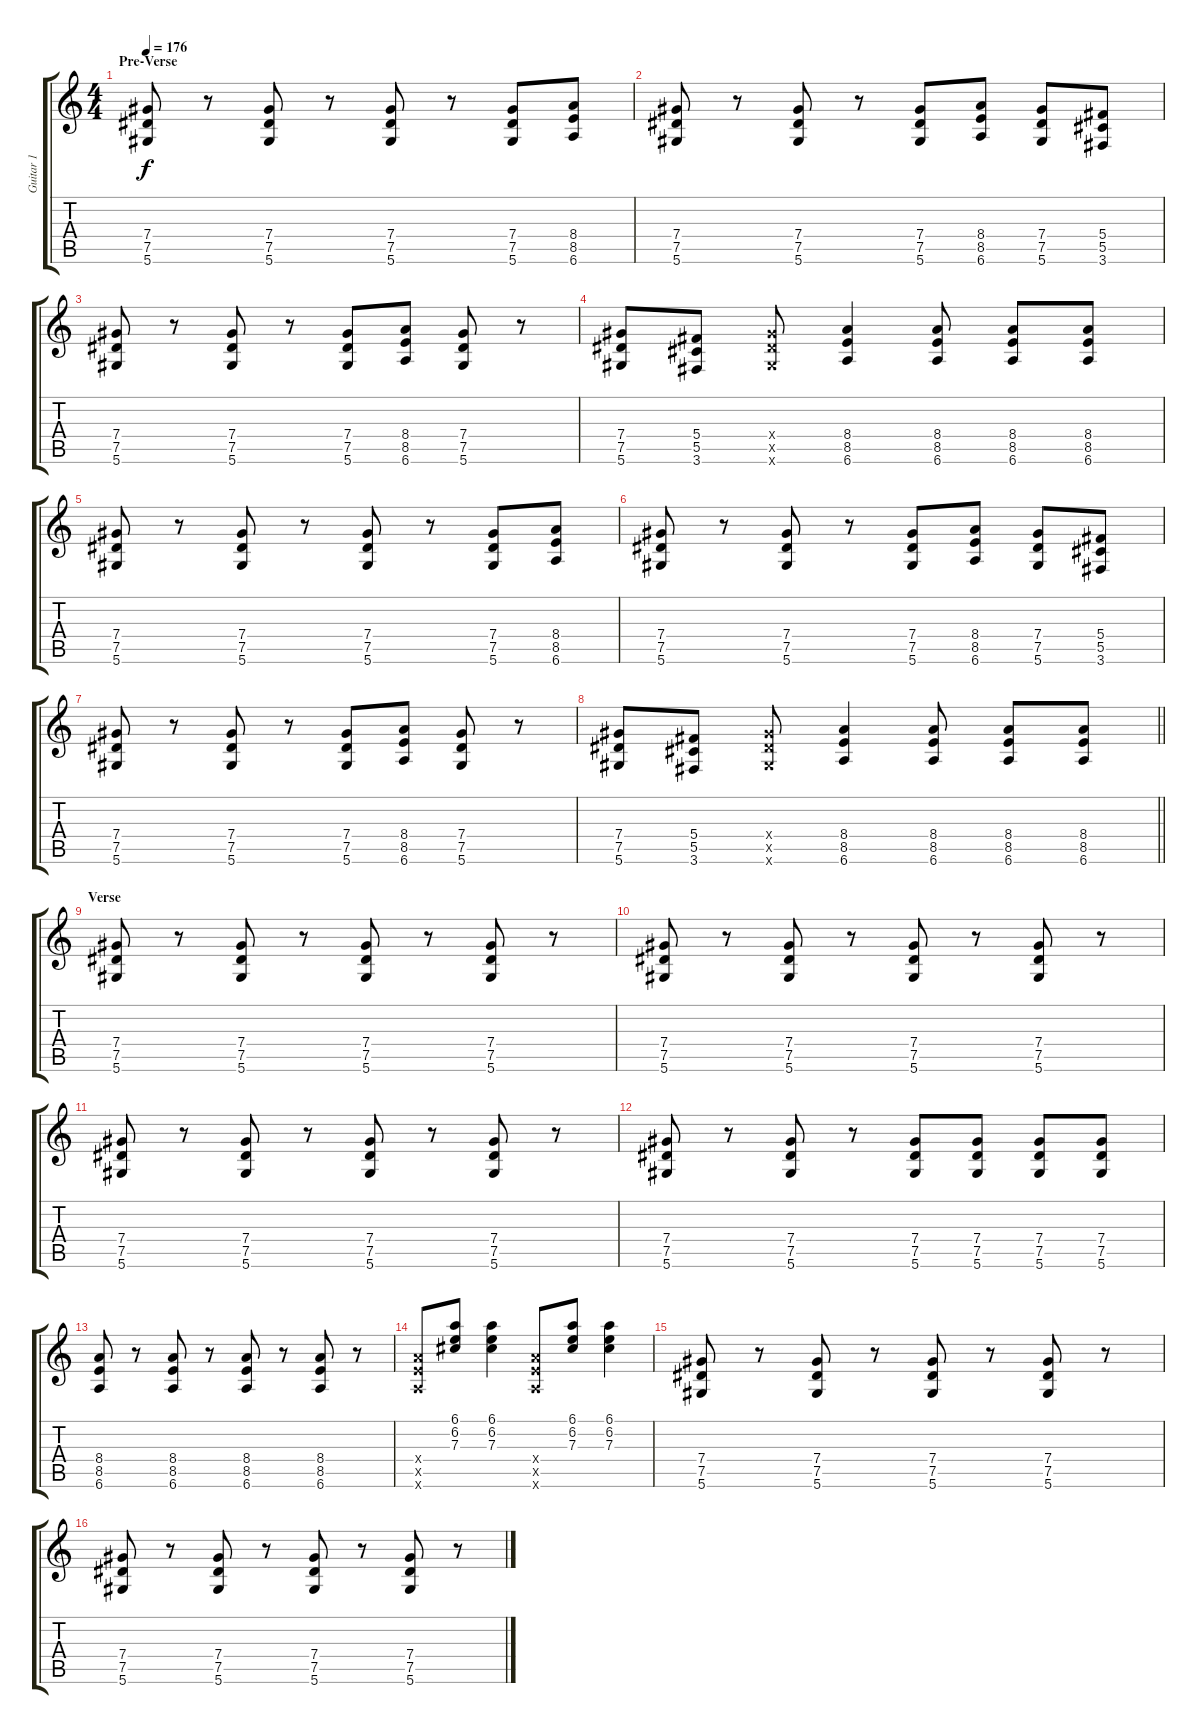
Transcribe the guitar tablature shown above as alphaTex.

\track ("Guitar 1" "Guitar 1") {instrument distortionguitar}
\staff {score tabs}
\tuning (Eb4 Bb3 Gb3 Db3 Ab2 Eb2) {hide}
\ts (4 4)
\section ("" "Pre-Verse")
\tempo 176
\clef g2
\ks c
(7.4 7.5 5.6).8{dy f} r.8 (7.4 7.5 5.6).8 r.8 (7.4 7.5 5.6).8 r.8 (7.4 7.5 5.6).8 (8.4 8.5 6.6).8 |
(7.4 7.5 5.6).8 r.8 (7.4 7.5 5.6).8 r.8 (7.4 7.5 5.6).8 (8.4 8.5 6.6).8 (7.4 7.5 5.6).8 (5.4 5.5 3.6).8 |
(7.4 7.5 5.6).8 r.8 (7.4 7.5 5.6).8 r.8 (7.4 7.5 5.6).8 (8.4 8.5 6.6).8 (7.4 7.5 5.6).8 r.8 |
(7.4 7.5 5.6).8 (5.4 5.5 3.6).8 (7.4{x} 7.5{x} 5.6{x}).8 (8.4 8.5 6.6).4 (8.4 8.5 6.6).8 (8.4 8.5 6.6).8 (8.4 8.5 6.6).8 |
(7.4 7.5 5.6).8 r.8 (7.4 7.5 5.6).8 r.8 (7.4 7.5 5.6).8 r.8 (7.4 7.5 5.6).8 (8.4 8.5 6.6).8 |
(7.4 7.5 5.6).8 r.8 (7.4 7.5 5.6).8 r.8 (7.4 7.5 5.6).8 (8.4 8.5 6.6).8 (7.4 7.5 5.6).8 (5.4 5.5 3.6).8 |
(7.4 7.5 5.6).8 r.8 (7.4 7.5 5.6).8 r.8 (7.4 7.5 5.6).8 (8.4 8.5 6.6).8 (7.4 7.5 5.6).8 r.8 |
\barLineRight lightlight
(7.4 7.5 5.6).8 (5.4 5.5 3.6).8 (7.4{x} 7.5{x} 5.6{x}).8 (8.4 8.5 6.6).4 (8.4 8.5 6.6).8 (8.4 8.5 6.6).8 (8.4 8.5 6.6).8 |
\section ("" "Verse")
(7.4 7.5 5.6).8 r.8 (7.4 7.5 5.6).8 r.8 (7.4 7.5 5.6).8 r.8 (7.4 7.5 5.6).8 r.8 |
(7.4 7.5 5.6).8 r.8 (7.4 7.5 5.6).8 r.8 (7.4 7.5 5.6).8 r.8 (7.4 7.5 5.6).8 r.8 |
(7.4 7.5 5.6).8 r.8 (7.4 7.5 5.6).8 r.8 (7.4 7.5 5.6).8 r.8 (7.4 7.5 5.6).8 r.8 |
(7.4 7.5 5.6).8 r.8 (7.4 7.5 5.6).8 r.8 (7.4 7.5 5.6).8 (7.4 7.5 5.6).8 (7.4 7.5 5.6).8 (7.4 7.5 5.6).8 |
(8.4 8.5 6.6).8 r.8 (8.4 8.5 6.6).8 r.8 (8.4 8.5 6.6).8 r.8 (8.4 8.5 6.6).8 r.8 |
(8.4{x} 8.5{x} 6.6{x}).8 (6.1 6.2 7.3).8 (6.1 6.2 7.3).4 (8.4{x} 8.5{x} 6.6{x}).8 (6.1 6.2 7.3).8 (6.1 6.2 7.3).4 |
(7.4 7.5 5.6).8 r.8 (7.4 7.5 5.6).8 r.8 (7.4 7.5 5.6).8 r.8 (7.4 7.5 5.6).8 r.8 |
(7.4 7.5 5.6).8 r.8 (7.4 7.5 5.6).8 r.8 (7.4 7.5 5.6).8 r.8 (7.4 7.5 5.6).8 r.8
